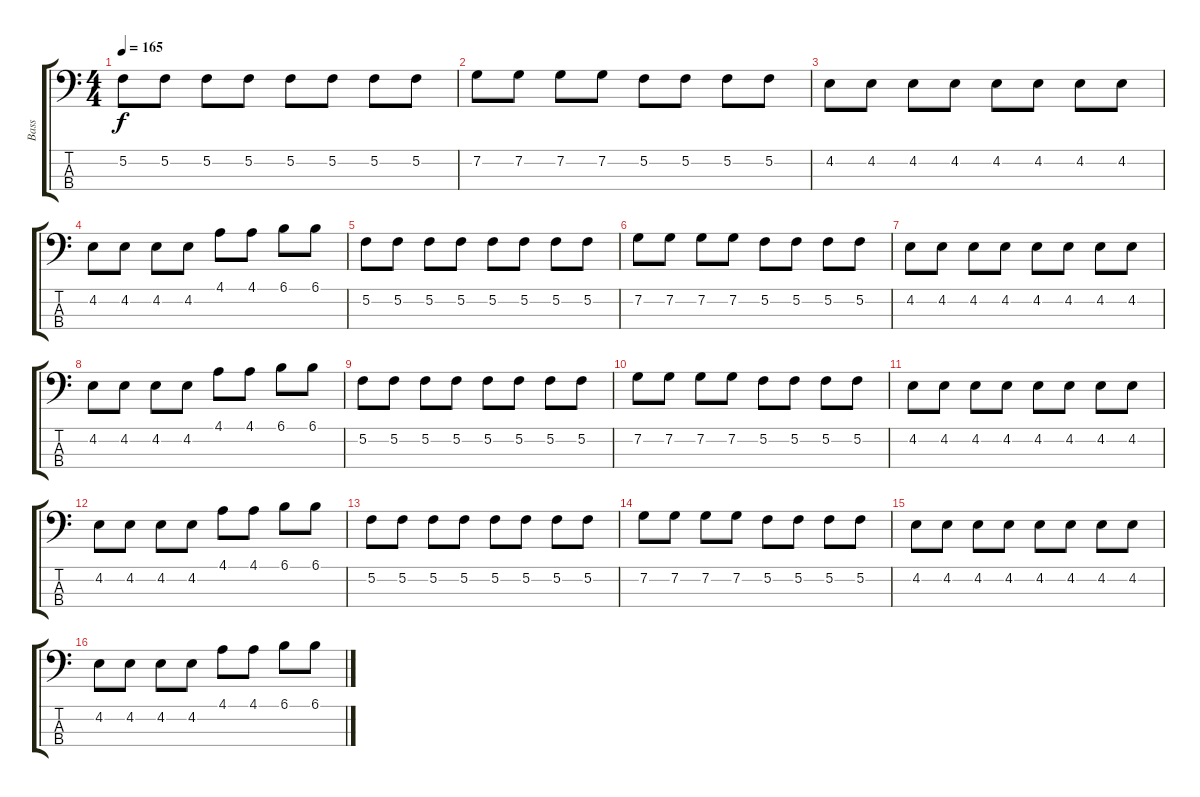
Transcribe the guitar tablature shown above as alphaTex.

\track ("Bass" "Bass") {instrument electricbassfinger}
\staff {score tabs}
\tuning (F2 C2 G1 D1) {hide}
\ts (4 4)
\tempo 165
\clef f4
\ks c
5.2.8{dy f} 5.2.8 5.2.8 5.2.8 5.2.8 5.2.8 5.2.8 5.2.8 |
7.2.8 7.2.8 7.2.8 7.2.8 5.2.8 5.2.8 5.2.8 5.2.8 |
4.2.8 4.2.8 4.2.8 4.2.8 4.2.8 4.2.8 4.2.8 4.2.8 |
4.2.8 4.2.8 4.2.8 4.2.8 4.1.8 4.1.8 6.1.8 6.1.8 |
5.2.8 5.2.8 5.2.8 5.2.8 5.2.8 5.2.8 5.2.8 5.2.8 |
7.2.8 7.2.8 7.2.8 7.2.8 5.2.8 5.2.8 5.2.8 5.2.8 |
4.2.8 4.2.8 4.2.8 4.2.8 4.2.8 4.2.8 4.2.8 4.2.8 |
4.2.8 4.2.8 4.2.8 4.2.8 4.1.8 4.1.8 6.1.8 6.1.8 |
5.2.8 5.2.8 5.2.8 5.2.8 5.2.8 5.2.8 5.2.8 5.2.8 |
7.2.8 7.2.8 7.2.8 7.2.8 5.2.8 5.2.8 5.2.8 5.2.8 |
4.2.8 4.2.8 4.2.8 4.2.8 4.2.8 4.2.8 4.2.8 4.2.8 |
4.2.8 4.2.8 4.2.8 4.2.8 4.1.8 4.1.8 6.1.8 6.1.8 |
5.2.8 5.2.8 5.2.8 5.2.8 5.2.8 5.2.8 5.2.8 5.2.8 |
7.2.8 7.2.8 7.2.8 7.2.8 5.2.8 5.2.8 5.2.8 5.2.8 |
4.2.8 4.2.8 4.2.8 4.2.8 4.2.8 4.2.8 4.2.8 4.2.8 |
4.2.8 4.2.8 4.2.8 4.2.8 4.1.8 4.1.8 6.1.8 6.1.8
